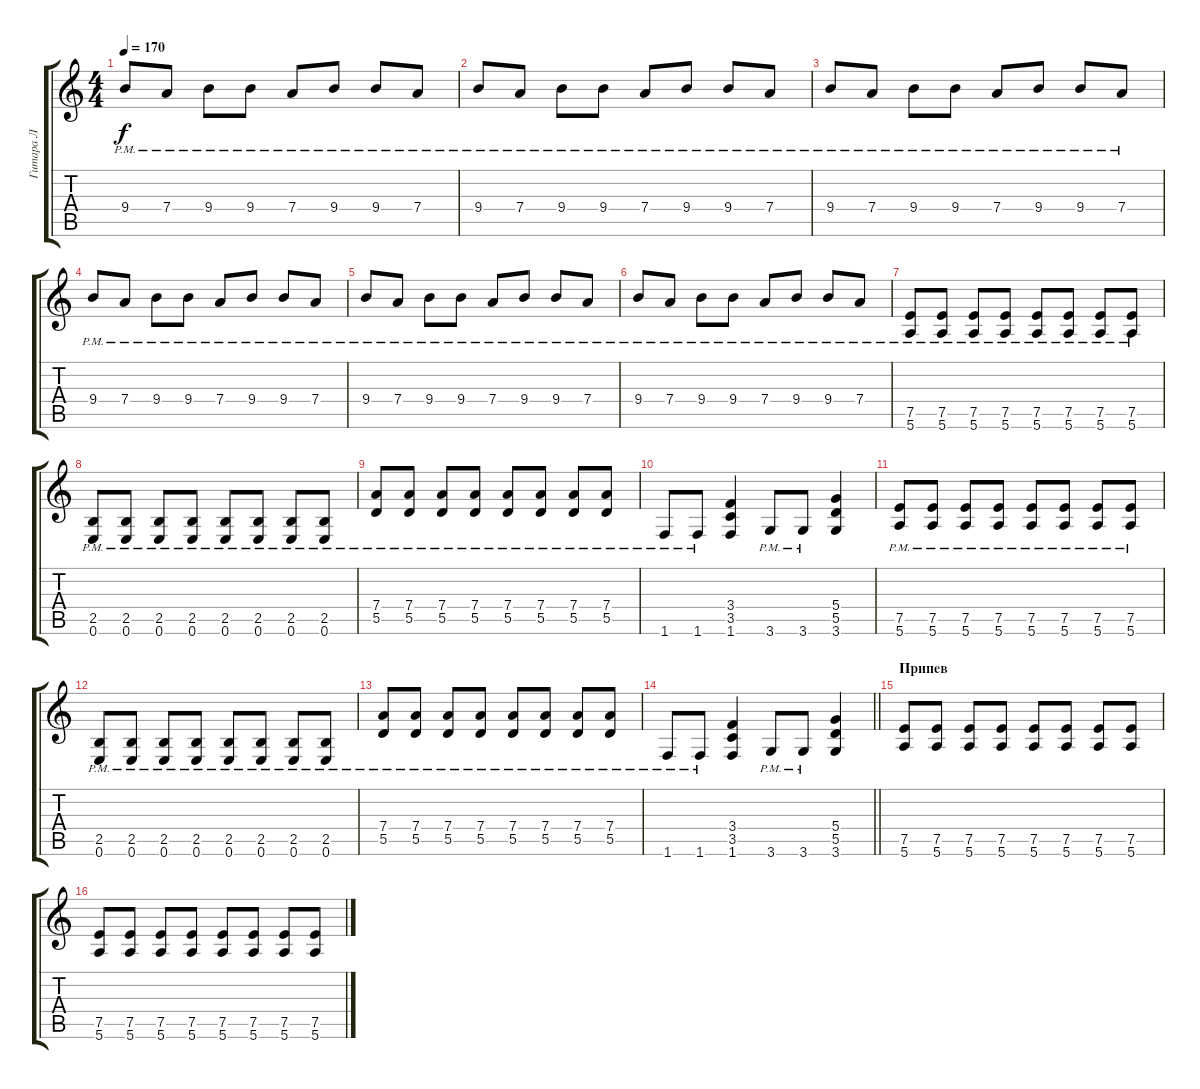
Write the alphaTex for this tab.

\track ("Гитара Л" "Гитара Л") {instrument distortionguitar}
\staff {score tabs}
\tuning (E4 B3 G3 D3 A2 E2) {hide}
\ts (4 4)
\tempo 170
\clef g2
\ks c
9.4{pm}.8{dy f} 7.4{pm}.8 9.4{pm}.8 9.4{pm}.8 7.4{pm}.8 9.4{pm}.8 9.4{pm}.8 7.4{pm}.8 |
9.4{pm}.8 7.4{pm}.8 9.4{pm}.8 9.4{pm}.8 7.4{pm}.8 9.4{pm}.8 9.4{pm}.8 7.4{pm}.8 |
9.4{pm}.8 7.4{pm}.8 9.4{pm}.8 9.4{pm}.8 7.4{pm}.8 9.4{pm}.8 9.4{pm}.8 7.4{pm}.8 |
9.4{pm}.8 7.4{pm}.8 9.4{pm}.8 9.4{pm}.8 7.4{pm}.8 9.4{pm}.8 9.4{pm}.8 7.4{pm}.8 |
9.4{pm}.8 7.4{pm}.8 9.4{pm}.8 9.4{pm}.8 7.4{pm}.8 9.4{pm}.8 9.4{pm}.8 7.4{pm}.8 |
9.4{pm}.8 7.4{pm}.8 9.4{pm}.8 9.4{pm}.8 7.4{pm}.8 9.4{pm}.8 9.4{pm}.8 7.4{pm}.8 |
(7.5{pm} 5.6{pm}).8 (7.5{pm} 5.6{pm}).8 (7.5{pm} 5.6{pm}).8 (7.5{pm} 5.6{pm}).8 (7.5{pm} 5.6{pm}).8 (7.5{pm} 5.6{pm}).8 (7.5{pm} 5.6{pm}).8 (7.5{pm} 5.6{pm}).8 |
(2.5{pm} 0.6{pm}).8 (2.5{pm} 0.6{pm}).8 (2.5{pm} 0.6{pm}).8 (2.5{pm} 0.6{pm}).8 (2.5{pm} 0.6{pm}).8 (2.5{pm} 0.6{pm}).8 (2.5{pm} 0.6{pm}).8 (2.5{pm} 0.6{pm}).8 |
(7.4{pm} 5.5{pm}).8 (7.4{pm} 5.5{pm}).8 (7.4{pm} 5.5{pm}).8 (7.4{pm} 5.5{pm}).8 (7.4{pm} 5.5{pm}).8 (7.4{pm} 5.5{pm}).8 (7.4{pm} 5.5{pm}).8 (7.4{pm} 5.5{pm}).8 |
1.6{pm}.8 1.6{pm}.8 (3.4 3.5 1.6).4 3.6{pm}.8 3.6{pm}.8 (5.4 5.5 3.6).4 |
(7.5{pm} 5.6{pm}).8 (7.5{pm} 5.6{pm}).8 (7.5{pm} 5.6{pm}).8 (7.5{pm} 5.6{pm}).8 (7.5{pm} 5.6{pm}).8 (7.5{pm} 5.6{pm}).8 (7.5{pm} 5.6{pm}).8 (7.5{pm} 5.6{pm}).8 |
(2.5{pm} 0.6{pm}).8 (2.5{pm} 0.6{pm}).8 (2.5{pm} 0.6{pm}).8 (2.5{pm} 0.6{pm}).8 (2.5{pm} 0.6{pm}).8 (2.5{pm} 0.6{pm}).8 (2.5{pm} 0.6{pm}).8 (2.5{pm} 0.6{pm}).8 |
(7.4{pm} 5.5{pm}).8 (7.4{pm} 5.5{pm}).8 (7.4{pm} 5.5{pm}).8 (7.4{pm} 5.5{pm}).8 (7.4{pm} 5.5{pm}).8 (7.4{pm} 5.5{pm}).8 (7.4{pm} 5.5{pm}).8 (7.4{pm} 5.5{pm}).8 |
\barLineRight lightlight
1.6{pm}.8 1.6{pm}.8 (3.4 3.5 1.6).4 3.6{pm}.8 3.6{pm}.8 (5.4 5.5 3.6).4 |
\section ("" "Припев")
(7.5 5.6).8 (7.5 5.6).8 (7.5 5.6).8 (7.5 5.6).8 (7.5 5.6).8 (7.5 5.6).8 (7.5 5.6).8 (7.5 5.6).8 |
(7.5 5.6).8 (7.5 5.6).8 (7.5 5.6).8 (7.5 5.6).8 (7.5 5.6).8 (7.5 5.6).8 (7.5 5.6).8 (7.5 5.6).8
